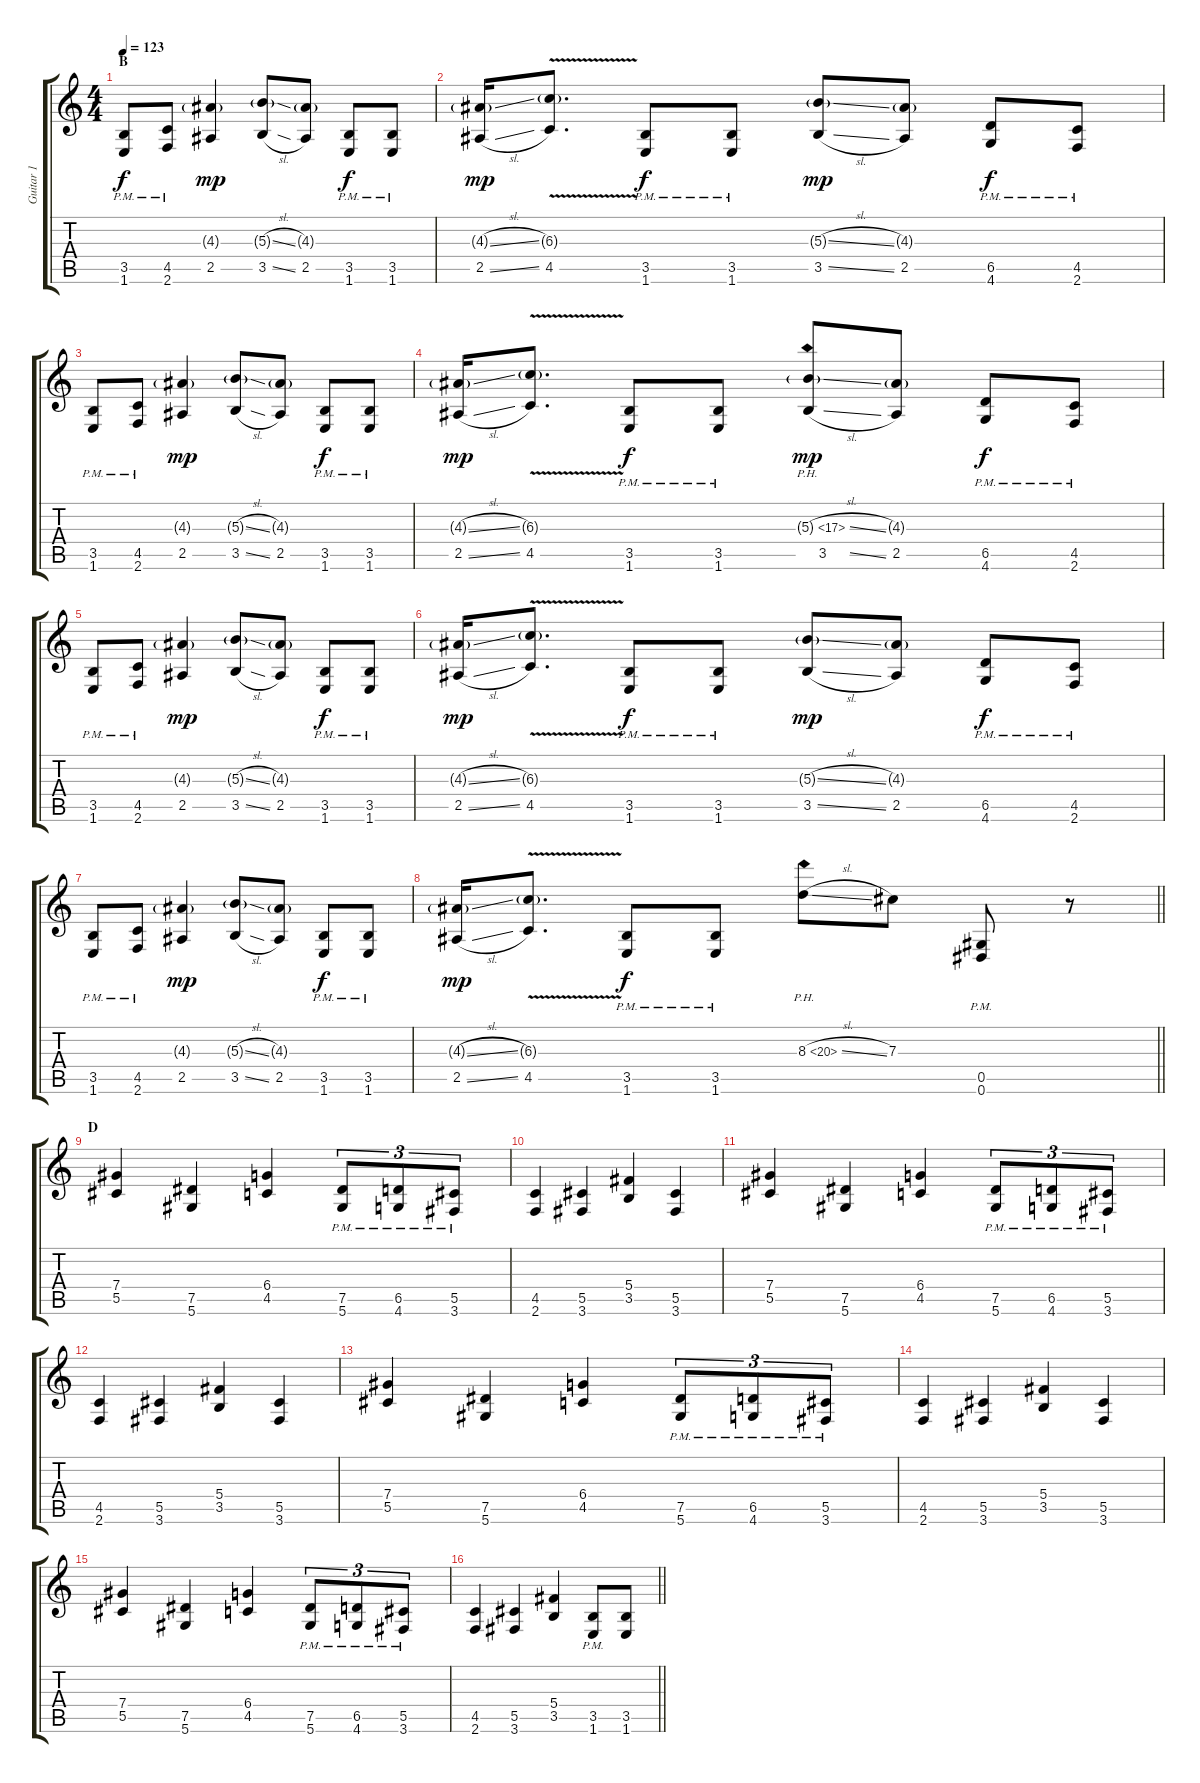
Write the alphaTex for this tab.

\track ("Guitar 1" "Guitar 1") {instrument distortionguitar}
\staff {score tabs}
\tuning (Eb4 Bb3 Gb3 Db3 Ab2 Eb2) {hide}
\ts (4 4)
\section ("" "B")
\tempo 123
\clef g2
\ks c
(3.5{pm} 1.6{pm}).8{dy f} (4.5{pm} 2.6{pm}).8 (4.3{g} 2.5).4{dy mp} (5.3{sl g} 3.5{sl}).8 (4.3{g} 2.5).8 (3.5{pm} 1.6{pm}).8{dy f} (3.5{pm} 1.6{pm}).8 |
(4.3{sl g} 2.5{sl}).16{dy mp} (6.3{g} 4.5{v}).8{d} (3.5{pm} 1.6{pm}).8{dy f} (3.5{pm} 1.6{pm}).8 (5.3{sl g} 3.5{sl}).8{dy mp} (4.3{g} 2.5).8 (6.5{pm} 4.6{pm}).8{dy f} (4.5{pm} 2.6{pm}).8 |
(3.5{pm} 1.6{pm}).8 (4.5{pm} 2.6{pm}).8 (4.3{g} 2.5).4{dy mp} (5.3{sl g} 3.5{sl}).8 (4.3{g} 2.5).8 (3.5{pm} 1.6{pm}).8{dy f} (3.5{pm} 1.6{pm}).8 |
(4.3{sl g} 2.5{sl}).16{dy mp} (6.3{g} 4.5{v}).8{d} (3.5{pm} 1.6{pm}).8{dy f} (3.5{pm} 1.6{pm}).8 (5.3{ph 12 sl g} 3.5{sl}).8{dy mp} (4.3{g} 2.5).8 (6.5{pm} 4.6{pm}).8{dy f} (4.5{pm} 2.6{pm}).8 |
(3.5{pm} 1.6{pm}).8 (4.5{pm} 2.6{pm}).8 (4.3{g} 2.5).4{dy mp} (5.3{sl g} 3.5{sl}).8 (4.3{g} 2.5).8 (3.5{pm} 1.6{pm}).8{dy f} (3.5{pm} 1.6{pm}).8 |
(4.3{sl g} 2.5{sl}).16{dy mp} (6.3{g} 4.5{v}).8{d} (3.5{pm} 1.6{pm}).8{dy f} (3.5{pm} 1.6{pm}).8 (5.3{sl g} 3.5{sl}).8{dy mp} (4.3{g} 2.5).8 (6.5{pm} 4.6{pm}).8{dy f} (4.5{pm} 2.6{pm}).8 |
(3.5{pm} 1.6{pm}).8 (4.5{pm} 2.6{pm}).8 (4.3{g} 2.5).4{dy mp} (5.3{sl g} 3.5{sl}).8 (4.3{g} 2.5).8 (3.5{pm} 1.6{pm}).8{dy f} (3.5{pm} 1.6{pm}).8 |
\barLineRight lightlight
(4.3{sl g} 2.5{sl}).16{dy mp} (6.3{g} 4.5{v}).8{d} (3.5{pm} 1.6{pm}).8{dy f} (3.5{pm} 1.6{pm}).8 8.3{ph 12 sl}.8 7.3.8 (0.5{pm} 0.6{pm}).8 r.8 |
\section ("" "D")
(7.4 5.5).4 (7.5 5.6).4 (6.4 4.5).4 (7.5{pm} 5.6{pm}).8{tu (3 2)} (6.5{pm} 4.6{pm}).8{tu (3 2)} (5.5{pm} 3.6{pm}).8{tu (3 2)} |
(4.5 2.6).4 (5.5 3.6).4 (5.4 3.5).4 (5.5 3.6).4 |
(7.4 5.5).4 (7.5 5.6).4 (6.4 4.5).4 (7.5{pm} 5.6{pm}).8{tu (3 2)} (6.5{pm} 4.6{pm}).8{tu (3 2)} (5.5{pm} 3.6{pm}).8{tu (3 2)} |
(4.5 2.6).4 (5.5 3.6).4 (5.4 3.5).4 (5.5 3.6).4 |
(7.4 5.5).4 (7.5 5.6).4 (6.4 4.5).4 (7.5{pm} 5.6{pm}).8{tu (3 2)} (6.5{pm} 4.6{pm}).8{tu (3 2)} (5.5{pm} 3.6{pm}).8{tu (3 2)} |
(4.5 2.6).4 (5.5 3.6).4 (5.4 3.5).4 (5.5 3.6).4 |
(7.4 5.5).4 (7.5 5.6).4 (6.4 4.5).4 (7.5{pm} 5.6{pm}).8{tu (3 2)} (6.5{pm} 4.6{pm}).8{tu (3 2)} (5.5{pm} 3.6{pm}).8{tu (3 2)} |
\barLineRight lightlight
(4.5 2.6).4 (5.5 3.6).4 (5.4 3.5).4 (3.5{pm} 1.6{pm}).8 (3.5 1.6).8
